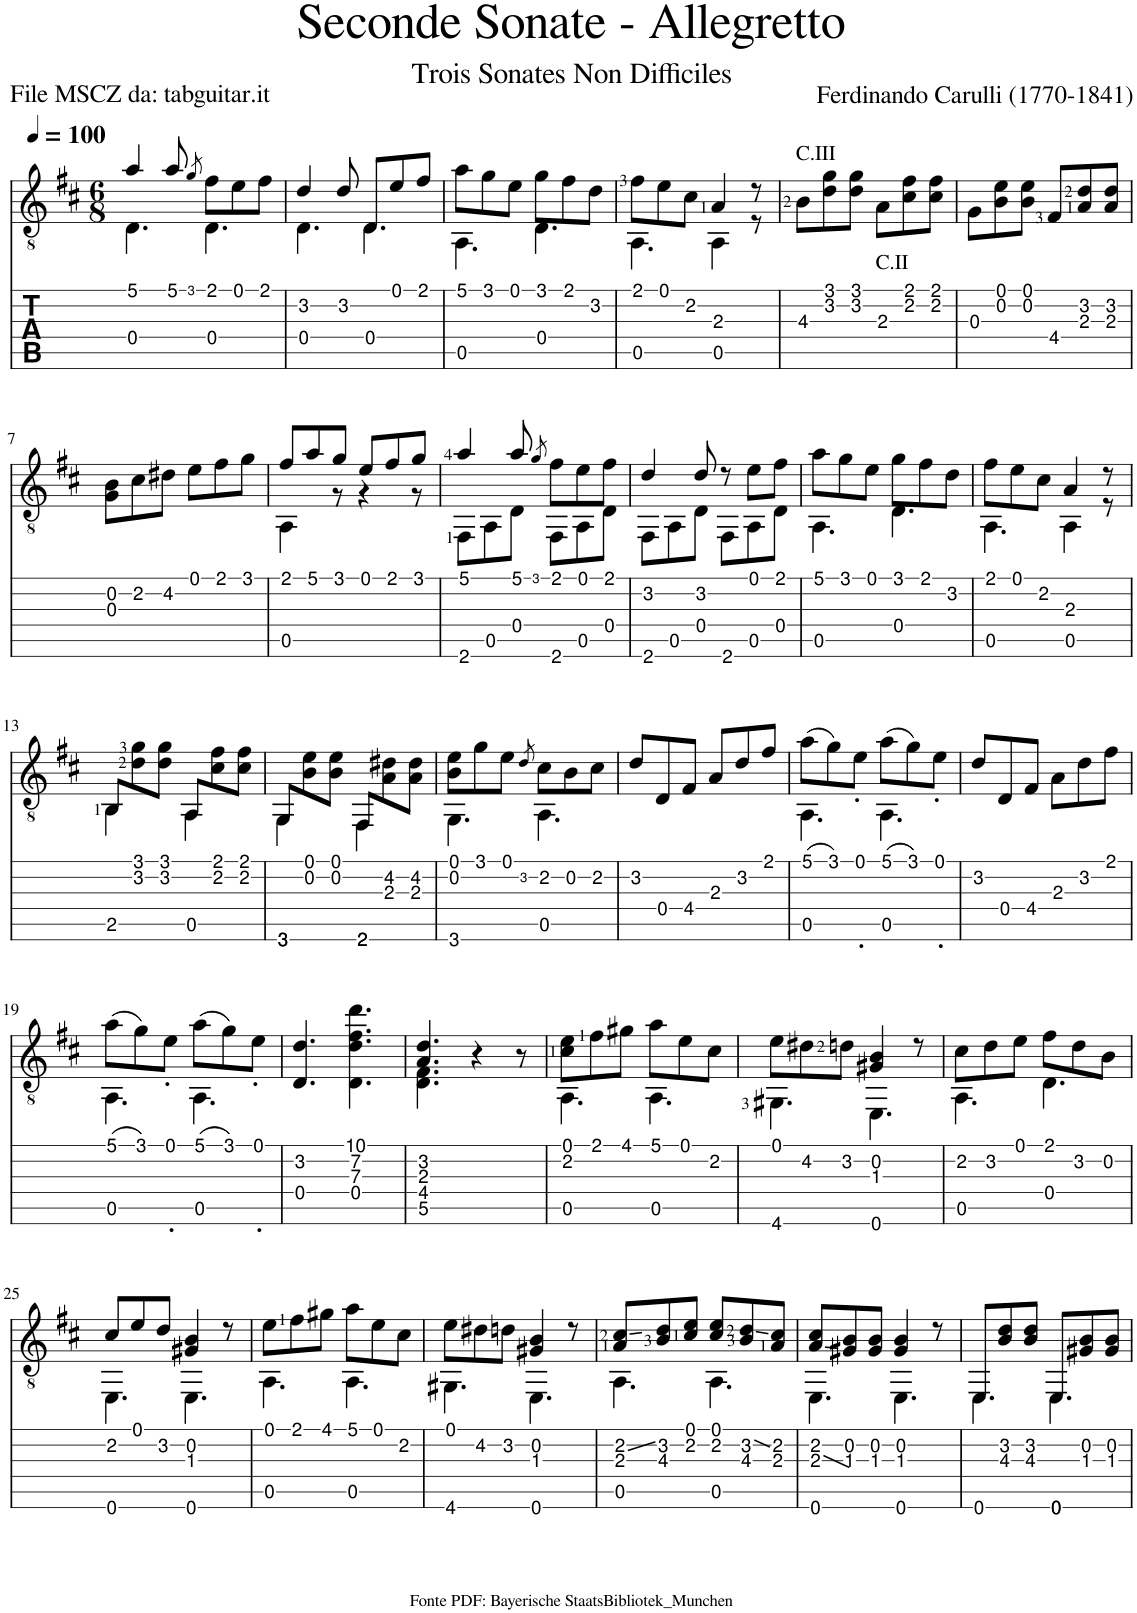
**kern	**kern
*part1	*part1
*staff2	*staff1
*I"Guitar	*
*I'Guit.	*
*stria6	*
*	*clefGv2
*k[f#c#]	*k[f#c#]
*M6/8	*M6/8
*MM100	*MM100
=1	=1
*^	*^
4a	4.D	4a/	4.D\
8a	.	8a/	.
qg	.	8qg/	.
8f#L	4.D	8f#\L	4.D\
8e	.	8e\	.
8f#J	.	8f#\J	.
=2	=2	=2	=2
4d	4.D	4d/	4.D\
8d	.	8d/	.
8DL	4.D	8D/L	4.D\
8e	.	8e/	.
8f#J	.	8f#/J	.
=3	=3	=3	=3
8aL	4.AA	8a\L	4.AA\
8g	.	8g\	.
8eJ	.	8e\J	.
8gL	4.D	8g\L	4.D\
8f#	.	8f#\	.
8dJ	.	8d\J	.
=4	=4	=4	=4
8f#L	4.AA	8f#\L	4.AA\
8e	.	8e\	.
8c#J	.	8c#\J	.
4A	4AA	4A/	4AA\
8r	8r	8r	8r
=5	=5	=5	=5
!	!	!LO:TX:a:t=C.III	!
*v	*v	*	*
*	*v	*v
8BL	8B\L
8d\ 8g\	8d\ 8g\
8d\ 8g\J	8d\ 8g\J
!LO:TX:a:t=C.II	!
8AL	8A\L
8c#\ 8f#\	8c#\ 8f#\
8c#\ 8f#\J	8c#\ 8f#\J
=6	=6
8GL	8G\L
8B\ 8e\	8B\ 8e\
8B\ 8e\J	8B\ 8e\J
8F#L	8F#/L
8A\ 8d\	8A/ 8d/
8A\ 8d\J	8A/ 8d/J
!!LO:LB:g=z
=7	=7
8G\ 8B\L	8G\ 8B\L
8c#	8c#\
8d#J	8d#X\J
8eL	8e\L
8f#	8f#\
8gJ	8g\J
=8	=8
*^	*^
8f#L	4AA	8f#/L	4AA\
8a	.	8a/	.
8gJ	8r	8g/J	8r
8eL	4r	8e/L	4r
8f#	.	8f#/	.
8gJ	8r	8g/J	8r
=9	=9	=9	=9
4a	8FF#L	4a/	8FF#\L
.	8AA	.	8AA\
8a	8DJ	8a/	8D\J
qg	.	8qg/	.
8f#L	8FF#L	8f#\L	8FF#\L
8e	8AA	8e\	8AA\
8f#J	8DJ	8f#\J	8D\J
=10	=10	=10	=10
4d	8FF#L	4d/	8FF#\L
.	8AA	.	8AA\
8d	8DJ	8d/	8D\J
8r	8FF#L	8r	8FF#\L
8eL	8AA	8e\L	8AA\
8f#J	8DJ	8f#\J	8D\J
=11	=11	=11	=11
8aL	4.AA	8a\L	4.AA\
8g	.	8g\	.
8eJ	.	8e\J	.
8gL	4.D	8g\L	4.D\
8f#	.	8f#\	.
8dJ	.	8d\J	.
=12	=12	=12	=12
8f#L	4.AA	8f#\L	4.AA\
8e	.	8e\	.
8c#J	.	8c#\J	.
4A	4AA	4A/	4AA\
8r	8r	8r	8r
!!LO:LB:g=z	!!
=13	=13	=13	=13
8BBL	4.BB	8BB/L	4.BB\
8d\ 8g\	.	8d\ 8g\	.
8d\ 8g\J	.	8d\ 8g\J	.
8AAL	4.AA	8AA/L	4.AA\
8c#\ 8f#\	.	8c#\ 8f#\	.
8c#\ 8f#\J	.	8c#\ 8f#\J	.
=14	=14	=14	=14
8GGL	4.GG	8GG/L	4.GG\
8B\ 8e\	.	8B\ 8e\	.
8B\ 8e\J	.	8B\ 8e\J	.
8FF#L	4.FF#	8FF#/L	4.FF#\
8A\ 8d#\	.	8A\ 8d#X\	.
8A\ 8d#\J	.	8A\ 8d#\J	.
=15	=15	=15	=15
8B\ 8e\L	4.GG	8B\ 8e\L	4.GG\
8g	.	8g\	.
8eJ	.	8e\J	.
qd	.	8qd/	.
8c#L	4.AA	8c#\L	4.AA\
8B	.	8B\	.
8c#J	.	8c#\J	.
*v	*v	*	*
*	*v	*v
=16	=16
8dL	8d/L
8D	8D/
8F#J	8F#/J
8AL	8A/L
8d	8d/
8f#J	8f#/J
=17	=17
*^	*^
8aL	4.AA	(8a\L	4.AA\
8g	.	8g\)	.
8e'J	.	8e'\J	.
8aL	4.AA	(8a\L	4.AA\
8g	.	8g\)	.
8e'J	.	8e'\J	.
*v	*v	*	*
*	*v	*v
=18	=18
8dL	8d/L
8D	8D/
8F#J	8F#/J
8AL	8A\L
8d	8d\
8f#J	8f#\J
!!LO:LB:g=z
=19	=19
*^	*^
8aL	4.AA	(8a\L	4.AA\
8g	.	8g\)	.
8e'J	.	8e'\J	.
8aL	4.AA	(8a\L	4.AA\
8g	.	8g\)	.
8e'J	.	8e'\J	.
*v	*v	*	*
*	*v	*v
=20	=20
4.D 4.d	4.D/ 4.d/
4.D 4.d 4.f# 4.dd	4.D\ 4.d\ 4.f#\ 4.dd\
=21	=21
*^	*^
4.A 4.d	4.D 4.F#	4.A/ 4.d/	4.D\ 4.F#\
4r	4.ryy	4r	4.ryy
8r	.	8r	.
=22	=22	=22	=22
8c#\ 8e\L	4.AA	8c#\ 8e\L	4.AA\
8f#	.	8f#\	.
8g#J	.	8g#X\J	.
8aL	4.AA	8a\L	4.AA\
8e	.	8e\	.
8c#J	.	8c#\J	.
=23	=23	=23	=23
8eL	4.GG#	8e\L	4.GG#X\
8d#	.	8d#X\	.
8dJ	.	8dn\J	.
4G# 4B	4.EE	4G#X/ 4B/	4.EE\
8r	.	8r	.
=24	=24	=24	=24
8c#L	4.AA	8c#\L	4.AA\
8d	.	8d\	.
8eJ	.	8e\J	.
8f#L	4.D	8f#\L	4.D\
8d	.	8d\	.
8BJ	.	8B\J	.
!!LO:LB:g=z	!!
=25	=25	=25	=25
8c#L	4.EE	8c#/L	4.EE\
8e	.	8e/	.
8dJ	.	8d/J	.
4G# 4B	4.EE	4G#X/ 4B/	4.EE\
8r	.	8r	.
=26	=26	=26	=26
8eL	4.AA	8e\L	4.AA\
8f#	.	8f#\	.
8g#J	.	8g#X\J	.
8aL	4.AA	8a\L	4.AA\
8e	.	8e\	.
8c#J	.	8c#\J	.
=27	=27	=27	=27
8eL	4.GG#	8e\L	4.GG#X\
8d#	.	8d#X\	.
8dJ	.	8dn\J	.
4G# 4B	4.EE	4G#X/ 4B/	4.EE\
8r	.	8r	.
=28	=28	=28	=28
8A\ 8c#\L	4.AA	8A/ 8c#/L	4.AA\
8B\ 8d\	.	8B/ 8d/	.
8c#\ 8e\J	.	8c#/ 8e/J	.
8c#\ 8e\L	4.AA	8c#/ 8e/L	4.AA\
8B\ 8d\	.	8B/ 8d/	.
8A\ 8c#\J	.	8A/ 8c#/J	.
=29	=29	=29	=29
8A\ 8c#\L	4.EE	8A/ 8c#/L	4.EE\
8G#\ 8B\	.	8G#X/ 8B/	.
8G#\ 8B\J	.	8G#/ 8B/J	.
4G# 4B	4.EE	4G#/ 4B/	4.EE\
8r	.	8r	.
=30	=30	=30	=30
8EEL	4.EE	8EE/L	4.EE\
8B\ 8d\	.	8B/ 8d/	.
8B\ 8d\J	.	8B/ 8d/J	.
8EEL	4.EE	8EE/L	4.EE\
8G#\ 8B\	.	8G#X/ 8B/	.
8G#\ 8B\J	.	8G#/ 8B/J	.
*v	*v	*	*
*	*v	*v
=	=
*-	*-
